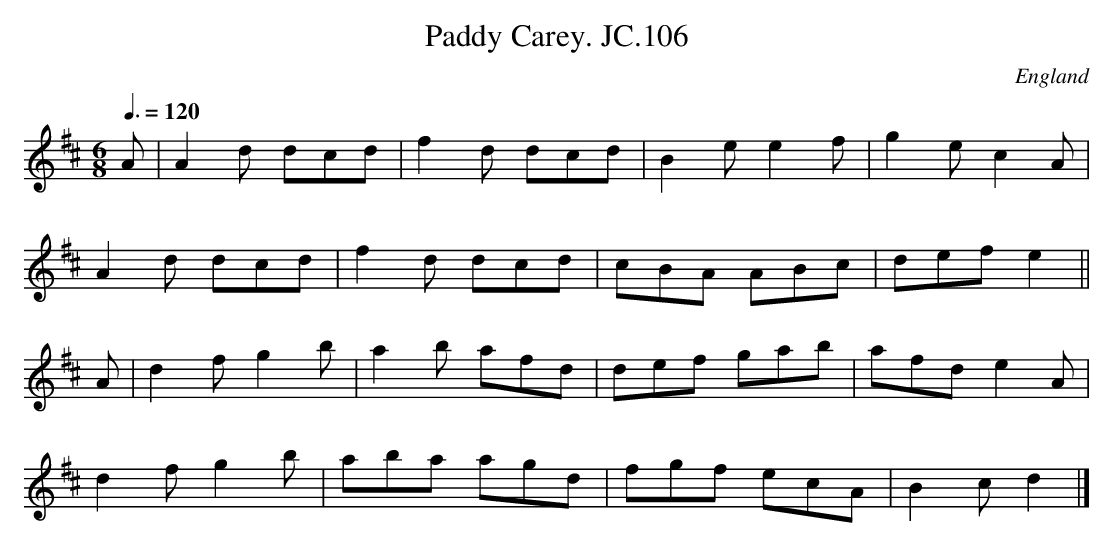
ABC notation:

X:1
T:Paddy Carey. JC.106
O:England
M:6/8
L:1/8
Q:3/8=120
K:D major
A|\
A2d dcd|f2d dcd|B2ee2f|g2e c2A|!
A2d dcd|f2d dcd|cBA ABc|def e2||!
A|d2f g2b|a2b afd|def gab|afd e2A|!
d2f g2b|aba agd|fgf ecA|B2c d2|]
